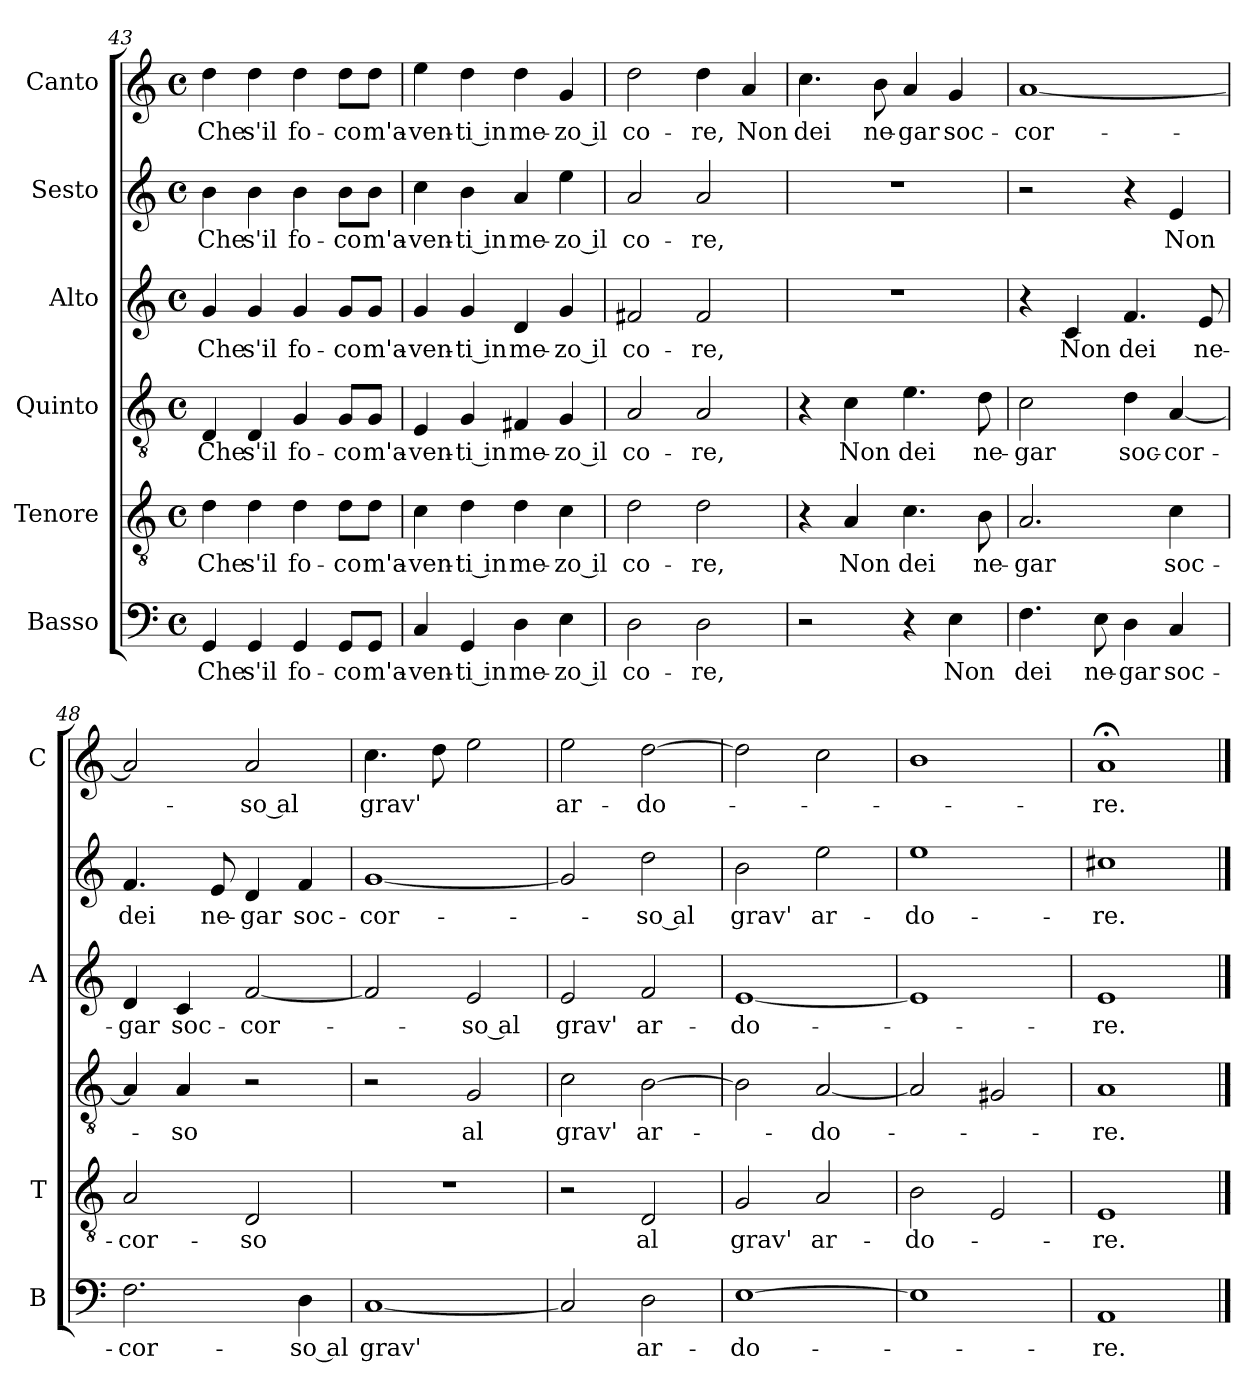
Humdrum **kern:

**kern	**text	**kern	**text	**kern	**text	**kern	**text	**kern	**text	**kern	**text
*part6	*part6	*part5	*part5	*part4	*part4	*part3	*part3	*part2	*part2	*part1	*part1
*staff6	*staff6	*staff5	*staff5	*staff4	*staff4	*staff3	*staff3	*staff2	*staff2	*staff1	*staff1
*I"Basso	*	*I"Tenore	*	*I"Quinto	*	*I"Alto	*	*I"Sesto	*	*I"Canto	*
*I'B	*	*I'T	*	*	*	*I'A	*	*	*	*I'C	*
*clefF4	*	*clefGv2	*	*clefGv2	*	*clefG2	*	*clefG2	*	*clefG2	*
*k[]	*	*k[]	*	*k[]	*	*k[]	*	*k[]	*	*k[]	*
*C:	*	*C:	*	*C:	*	*C:	*	*C:	*	*C:	*
*M4/4	*	*M4/4	*	*M4/4	*	*M4/4	*	*M4/4	*	*M4/4	*
*met(c)	*	*met(c)	*	*met(c)	*	*met(c)	*	*met(c)	*	*met(c)	*
=43	=43	=43	=43	=43	=43	=43	=43	=43	=43	=43	=43
!	!LO:LY:b	!	!LO:LY:b	!	!LO:LY:b	!	!LO:LY:b	!	!LO:LY:b	!	!LO:LY:b
4GG/	Che	4d\	Che	4D/	Che	4g/	Che	4b\	Che	4dd\	Che
!	!LO:LY:b	!	!LO:LY:b	!	!LO:LY:b	!	!LO:LY:b	!	!LO:LY:b	!	!LO:LY:b
4GG/	s'il	4d\	s'il	4D/	s'il	4g/	s'il	4b\	s'il	4dd\	s'il
!	!LO:LY:b	!	!LO:LY:b	!	!LO:LY:b	!	!LO:LY:b	!	!LO:LY:b	!	!LO:LY:b
4GG/	fo-	4d\	fo-	4G/	fo-	4g/	fo-	4b\	fo-	4dd\	fo-
!	!LO:LY:b	!	!LO:LY:b	!	!LO:LY:b	!	!LO:LY:b	!	!LO:LY:b	!	!LO:LY:b
8GG/L	-co	8d\L	-co	8G/L	-co	8g/L	-co	8b\L	-co	8dd\L	-co
!	!LO:LY:b	!	!LO:LY:b	!	!LO:LY:b	!	!LO:LY:b	!	!LO:LY:b	!	!LO:LY:b
8GG/J	m'a-	8d\J	m'a-	8G/J	m'a-	8g/J	m'a-	8b\J	m'a-	8dd\J	m'a-
=44	=44	=44	=44	=44	=44	=44	=44	=44	=44	=44	=44
!	!LO:LY:b	!	!LO:LY:b	!	!LO:LY:b	!	!LO:LY:b	!	!LO:LY:b	!	!LO:LY:b
4C/	-ven-	4c\	-ven-	4E/	-ven-	4g/	-ven-	4cc\	-ven-	4ee\	-ven-
!	!LO:LY:b	!	!LO:LY:b	!	!LO:LY:b	!	!LO:LY:b	!	!LO:LY:b	!	!LO:LY:b
4GG/	-ti in	4d\	-ti in	4G/	-ti in	4g/	-ti in	4b\	-ti in	4dd\	-ti in
!	!LO:LY:b	!	!LO:LY:b	!	!LO:LY:b	!	!LO:LY:b	!	!LO:LY:b	!	!LO:LY:b
4D\	me-	4d\	me-	4F#X/	me-	4d/	me-	4a/	me-	4dd\	me-
!	!LO:LY:b	!	!LO:LY:b	!	!LO:LY:b	!	!LO:LY:b	!	!LO:LY:b	!	!LO:LY:b
4E\	-zo il	4c\	-zo il	4G/	-zo il	4g/	-zo il	4ee\	-zo il	4g/	-zo il
=45	=45	=45	=45	=45	=45	=45	=45	=45	=45	=45	=45
!	!LO:LY:b	!	!LO:LY:b	!	!LO:LY:b	!	!LO:LY:b	!	!LO:LY:b	!	!LO:LY:b
2D\	co-	2d\	co-	2A/	co-	2f#X/	co-	2a/	co-	2dd\	co-
!	!LO:LY:b	!	!LO:LY:b	!	!LO:LY:b	!	!LO:LY:b	!	!LO:LY:b	!	!LO:LY:b
2D\	-re,	2d\	-re,	2A/	-re,	2f#/	-re,	2a/	-re,	4dd\	-re,
!	!	!	!	!	!	!	!	!	!	!	!LO:LY:b
.	.	.	.	.	.	.	.	.	.	4a/	Non
=46	=46	=46	=46	=46	=46	=46	=46	=46	=46	=46	=46
!	!	!	!	!	!	!	!	!	!	!	!LO:LY:b
2r	.	4r	.	4r	.	1r	.	1r	.	4.cc\	dei
!	!	!	!LO:LY:b	!	!LO:LY:b	!	!	!	!	!	!
.	.	4A/	Non	4c\	Non	.	.	.	.	.	.
!	!	!	!	!	!	!	!	!	!	!	!LO:LY:b
.	.	.	.	.	.	.	.	.	.	8b\	ne-
!	!	!	!LO:LY:b	!	!LO:LY:b	!	!	!	!	!	!LO:LY:b
4r	.	4.c\	dei	4.e\	dei	.	.	.	.	4a/	-gar
!	!LO:LY:b	!	!	!	!	!	!	!	!	!	!LO:LY:b
4E\	Non	.	.	.	.	.	.	.	.	4g/	soc-
!	!	!	!LO:LY:b	!	!LO:LY:b	!	!	!	!	!	!
.	.	8B\	ne-	8d\	ne-	.	.	.	.	.	.
!!LO:LB:g=z
=47	=47	=47	=47	=47	=47	=47	=47	=47	=47	=47	=47
!	!LO:LY:b	!	!LO:LY:b	!	!LO:LY:b	!	!	!	!	!	!LO:LY:b
4.F\	dei	2.A/	-gar	2c\	-gar	4r	.	2r	.	[1a	-cor-
!	!	!	!	!	!	!	!LO:LY:b	!	!	!	!
.	.	.	.	.	.	4c/	Non	.	.	.	.
!	!LO:LY:b	!	!	!	!	!	!	!	!	!	!
8E\	ne-	.	.	.	.	.	.	.	.	.	.
!	!LO:LY:b	!	!	!	!LO:LY:b	!	!LO:LY:b	!	!	!	!
4D\	-gar	.	.	4d\	soc-	4.f/	dei	4r	.	.	.
!	!LO:LY:b	!	!LO:LY:b	!	!LO:LY:b	!	!	!	!LO:LY:b	!	!
4C/	soc-	4c\	soc-	[4A/	-cor-	.	.	4e/	Non	.	.
!	!	!	!	!	!	!	!LO:LY:b	!	!	!	!
.	.	.	.	.	.	8e/	ne-	.	.	.	.
=48	=48	=48	=48	=48	=48	=48	=48	=48	=48	=48	=48
!	!LO:LY:b	!	!LO:LY:b	!	!	!	!LO:LY:b	!	!LO:LY:b	!	!
2.F\	-cor-	2A/	-cor-	4A/]	.	4d/	-gar	4.f/	dei	2a/]	.
!	!	!	!	!	!LO:LY:b	!	!LO:LY:b	!	!	!	!
.	.	.	.	4A/	-so	4c/	soc-	.	.	.	.
!	!	!	!	!	!	!	!	!	!LO:LY:b	!	!
.	.	.	.	.	.	.	.	8e/	ne-	.	.
!	!	!	!LO:LY:b	!	!	!	!LO:LY:b	!	!LO:LY:b	!	!LO:LY:b
.	.	2D/	-so	2r	.	[2f/	-cor-	4d/	-gar	2a/	-so al
!	!LO:LY:b	!	!	!	!	!	!	!	!LO:LY:b	!	!
4D\	-so al	.	.	.	.	.	.	4f/	soc-	.	.
=49	=49	=49	=49	=49	=49	=49	=49	=49	=49	=49	=49
!	!LO:LY:b	!	!	!	!	!	!	!	!LO:LY:b	!	!LO:LY:b
[1C	grav'	1r	.	2r	.	2f/]	.	[1g	-cor-	4.cc\	grav'
.	.	.	.	.	.	.	.	.	.	8dd\	.
!	!	!	!	!	!LO:LY:b	!	!LO:LY:b	!	!	!	!
.	.	.	.	2G/	al	2e/	-so al	.	.	2ee\	.
=50	=50	=50	=50	=50	=50	=50	=50	=50	=50	=50	=50
!	!	!	!	!	!LO:LY:b	!	!LO:LY:b	!	!	!	!LO:LY:b
2C/]	.	2r	.	2c\	grav'	2e/	grav'	2g/]	.	2ee\	ar-
!	!LO:LY:b	!	!LO:LY:b	!	!LO:LY:b	!	!LO:LY:b	!	!LO:LY:b	!	!LO:LY:b
2D\	ar-	2D/	al	[2B\	ar-	2f/	ar-	2dd\	-so al	[2dd\	-do-
=51	=51	=51	=51	=51	=51	=51	=51	=51	=51	=51	=51
!	!LO:LY:b	!	!LO:LY:b	!	!	!	!LO:LY:b	!	!LO:LY:b	!	!
[1E	-do-	2G/	grav'	2B\]	.	[1e	-do-	2b\	grav'	2dd\]	.
!	!	!	!LO:LY:b	!	!LO:LY:b	!	!	!	!LO:LY:b	!	!
.	.	2A/	ar-	[2A/	-do-	.	.	2ee\	ar-	2cc\	.
=52	=52	=52	=52	=52	=52	=52	=52	=52	=52	=52	=52
!	!	!	!LO:LY:b	!	!	!	!	!	!LO:LY:b	!	!
1E]	.	2B\	-do-	2A/]	.	1e]	.	1ee	-do-	1b	.
.	.	2E/	.	2G#X/	.	.	.	.	.	.	.
=53	=53	=53	=53	=53	=53	=53	=53	=53	=53	=53	=53
!	!LO:LY:b	!	!LO:LY:b	!	!LO:LY:b	!	!LO:LY:b	!	!LO:LY:b	!	!LO:LY:b
1AA	-re.	1E	-re.	1A	-re.	1e	-re.	1cc#X	-re.	1a;<	-re.
==	==	==	==	==	==	==	==	==	==	==	==
*-	*-	*-	*-	*-	*-	*-	*-	*-	*-	*-	*-
